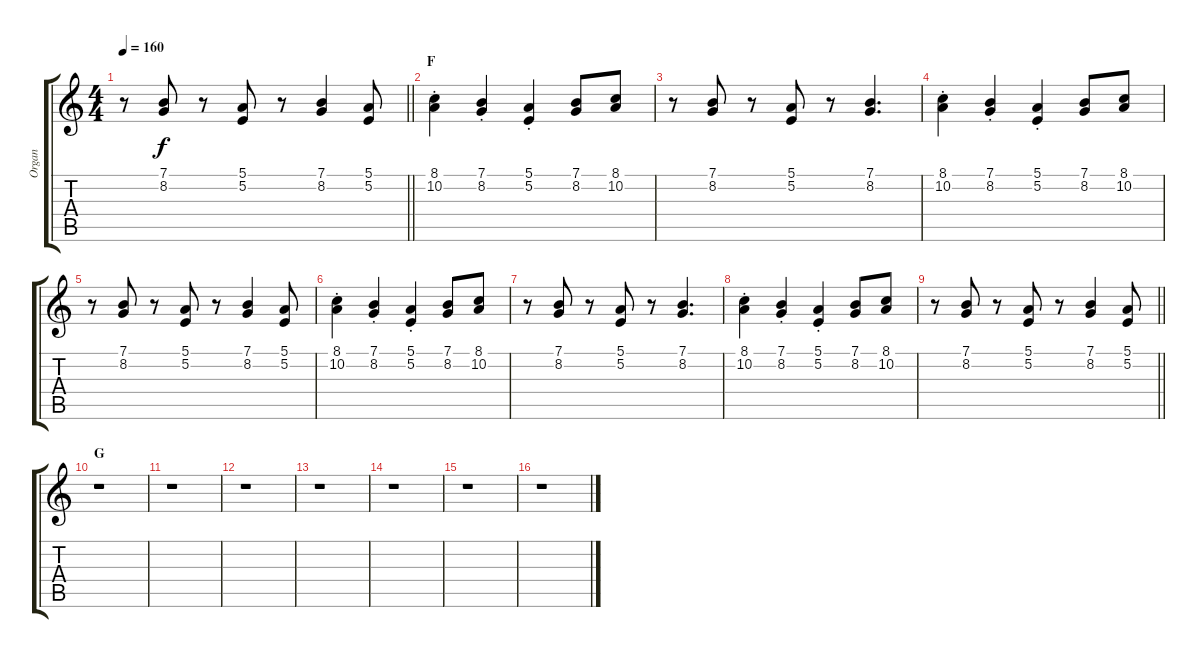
\track ("Organ" "Organ") {instrument rockorgan}
\staff {score tabs}
\tuning (E4 B3 G3 D3 A2 E2) {hide}
\ts (4 4)
\tempo 160
\clef g2
\barLineRight lightlight
\ks c
r.8{dy f} (7.1 8.2).8 r.8 (5.1 5.2).8 r.8 (7.1 8.2).4 (5.1 5.2).8 |
\section ("" "F")
(8.1{st} 10.2{st}).4 (7.1{st} 8.2{st}).4 (5.1{st} 5.2{st}).4 (7.1 8.2).8 (8.1 10.2).8 |
r.8 (7.1 8.2).8 r.8 (5.1 5.2).8 r.8 (7.1 8.2).4{d} |
(8.1{st} 10.2{st}).4 (7.1{st} 8.2{st}).4 (5.1{st} 5.2{st}).4 (7.1 8.2).8 (8.1 10.2).8 |
r.8 (7.1 8.2).8 r.8 (5.1 5.2).8 r.8 (7.1 8.2).4 (5.1 5.2).8 |
(8.1{st} 10.2{st}).4 (7.1{st} 8.2{st}).4 (5.1{st} 5.2{st}).4 (7.1 8.2).8 (8.1 10.2).8 |
r.8 (7.1 8.2).8 r.8 (5.1 5.2).8 r.8 (7.1 8.2).4{d} |
(8.1{st} 10.2{st}).4 (7.1{st} 8.2{st}).4 (5.1{st} 5.2{st}).4 (7.1 8.2).8 (8.1 10.2).8 |
\barLineRight lightlight
r.8 (7.1 8.2).8 r.8 (5.1 5.2).8 r.8 (7.1 8.2).4 (5.1 5.2).8 |
\section ("" "G")
r.1 |
r.1 |
r.1 |
r.1 |
r.1 |
r.1 |
r.1
